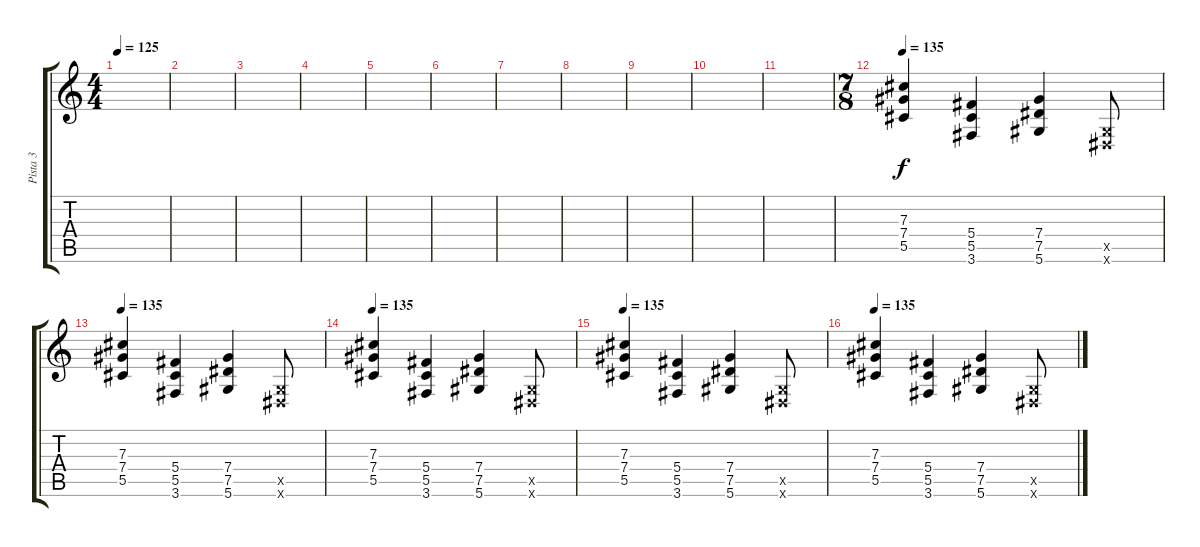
\track ("Pista 3" "Pista 3") {instrument distortionguitar}
\staff {score tabs}
\tuning (Eb4 Bb3 Gb3 Db3 Ab2 Eb2) {hide}
\ts (4 4)
\tempo 125
\clef g2
\ks c
|
|
|
|
|
|
|
|
|
|
|
\ts (7 8)
\tempo 135
(7.3 7.4 5.5).4{instrument distortionguitar} (5.4 5.5 3.6).4 (7.4 7.5 5.6).4 (0.5{x} 0.6{x}).8 |
\tempo 135
(7.3 7.4 5.5).4{instrument distortionguitar} (5.4 5.5 3.6).4 (7.4 7.5 5.6).4 (0.5{x} 0.6{x}).8 |
\tempo 135
(7.3 7.4 5.5).4{instrument distortionguitar} (5.4 5.5 3.6).4 (7.4 7.5 5.6).4 (0.5{x} 0.6{x}).8 |
\tempo 135
(7.3 7.4 5.5).4{instrument distortionguitar} (5.4 5.5 3.6).4 (7.4 7.5 5.6).4 (0.5{x} 0.6{x}).8 |
\tempo 135
(7.3 7.4 5.5).4{instrument distortionguitar} (5.4 5.5 3.6).4 (7.4 7.5 5.6).4 (0.5{x} 0.6{x}).8
